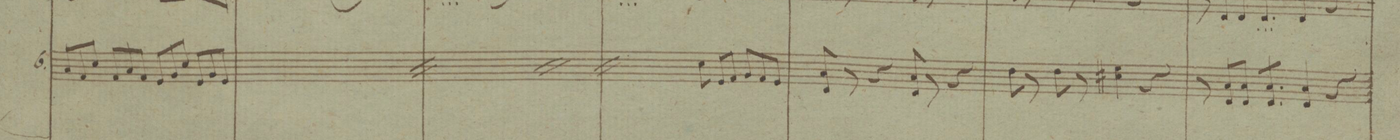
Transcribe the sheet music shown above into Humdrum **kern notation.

**kern	**dynam
*I"Viole	*
*clefC3	*
*k[b-]	*
*met(c)	*
*M4/4	*
8F/yy	.
8ryy	.
8f\yy	.
8ryy	.
8c\yy	.
8ryy	.
8cc\yy	.
8ryy	.
=9	=9
*tremolo	*
12F/Lyy	.
12F/yy	.
12F/Jyy	.
*Xtremolo	*
12F/Lyy	.
(12F/yy	.
12G/J)yy	.
8A/yy	.
8ryy	.
4ryy	.
=10	=10
*tremolo	*
12G'/Lyy	.
12G'/yy	.
12G'/Jyy	.
*Xtremolo	*
12G'/Lyy	.
(12G/yy	.
12A/J)yy	.
8B-/yy	.
8ryy	.
4ryy	.
=11	=11
*tremolo	*
12A'/Lyy	.
12A'/yy	.
12A'/Jyy	.
*Xtremolo	*
12A'/Lyy	.
(12A/yy	.
12B-/J)yy	.
8c\yy	.
8ryy	.
8c#X\yy	.
8ryy	.
=12	=12
12ryy	.
12d\Lyy	.
12e\Jyy	.
12f\Lyy	.
12e\yy	.
12d\Jyy	.
12ryy	.
12cn\L	.
12d\Jyy	.
12e-X\Lyy	.
12d\yy	.
12c\Jyy	.
=13	=13
12ryy	.
12B-/Lyy	.
12c/Jyy	.
12d\Lyy	.
12c\yy	.
12B-\Jyy	.
4A/yy	.
4ryy	.
=14	=14
12ryy	.
12F/Lyy	.
12F/Jyy	.
12F/Lyy	.
12F/yy	.
12F/Jyy	.
4F#X/yy	.
4ryy	.
=15	=15
*-	*-
